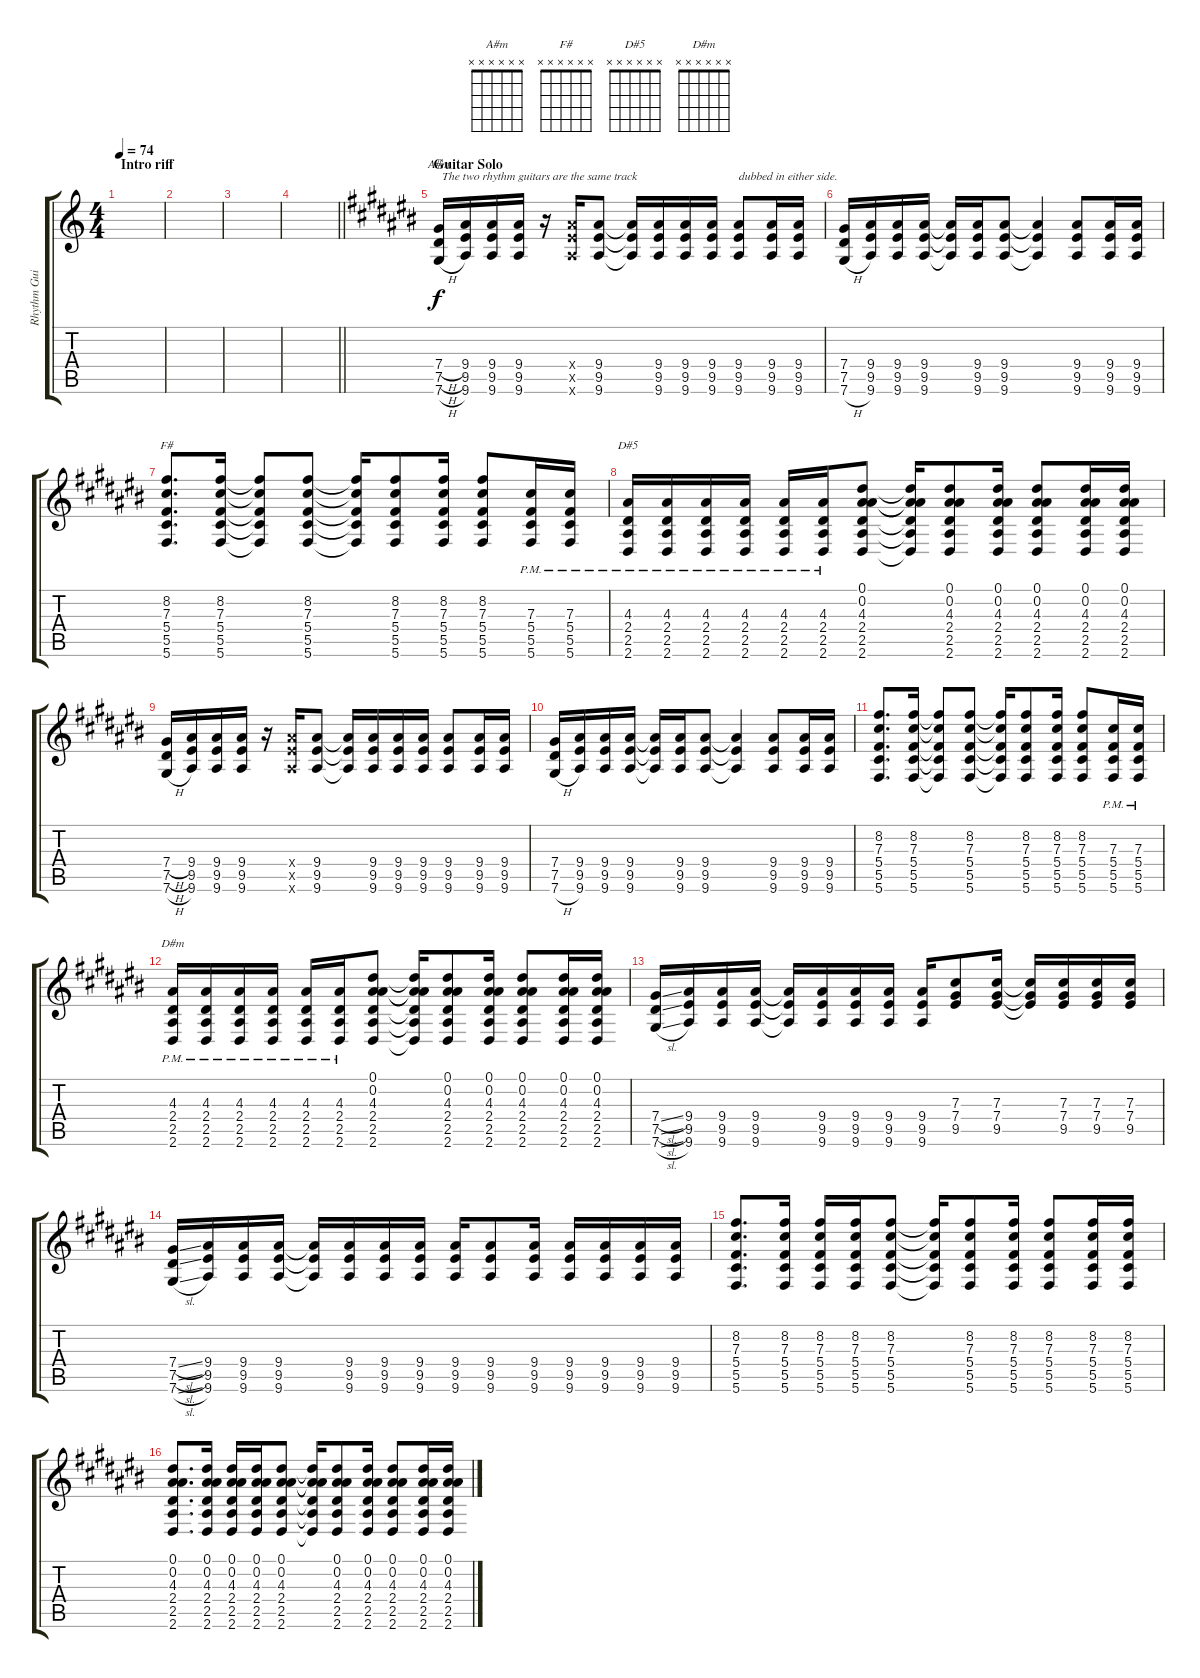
\track ("Rhythm Guitar (left), overdrive" "Rhythm Gui") {instrument overdrivenguitar}
\staff {score tabs}
\tuning (Eb4 Bb3 Gb3 Db3 Ab2 Db2) {hide}
\chord ("A#m" x x x x x x)
\chord ("F#" x x x x x x)
\chord ("D#5" x x x x x x)
\chord ("D#m" x x x x x x)
\ts (4 4)
\section ("" "Intro riff")
\tempo 74
\clef g2
\ks c
|
|
|
\barLineRight lightlight
|
\section ("" "Guitar Solo")
\ks a#minor
(7.4{h} 7.5{h} 7.6{h}).16{ch "A#m" txt " The two rhythm guitars are the same track"} (9.4 9.5 9.6).16 (9.4 9.5 9.6).16 (9.4 9.5 9.6).16 r.16 (9.4{x} 9.5{x} 9.6{x}).16 (9.4 9.5 9.6).8 (9.4{t} 9.5{t} 9.6{t}).16 (9.4 9.5 9.6).16 (9.4 9.5 9.6).16 (9.4 9.5 9.6).16 (9.4 9.5 9.6).8{txt "dubbed in either side."} (9.4 9.5 9.6).16 (9.4 9.5 9.6).16 |
(7.4 7.5 7.6{h}).16 (9.4 9.5 9.6).16 (9.4 9.5 9.6).16 (9.4 9.5 9.6).16 (9.4{t} 9.5{t} 9.6{t}).16 (9.4 9.5 9.6).16 (9.4 9.5 9.6).8 (9.4{t} 9.5{t} 9.6{t}).4 (9.4 9.5 9.6).8 (9.4 9.5 9.6).16 (9.4 9.5 9.6).16 |
(8.2 7.3 5.4 5.5 5.6).8{d ch "F#"} (8.2 7.3 5.4 5.5 5.6).16 (8.2{t} 7.3{t} 5.4{t} 5.5{t} 5.6{t}).8 (8.2 7.3 5.4 5.5 5.6).8 (8.2{t} 7.3{t} 5.4{t} 5.5{t} 5.6{t}).16 (8.2 7.3 5.4 5.5 5.6).8 (8.2 7.3 5.4 5.5 5.6).16 (8.2 7.3 5.4 5.5 5.6).8 (7.3{pm} 5.4{pm} 5.5{pm} 5.6{pm}).16 (7.3{pm} 5.4{pm} 5.5{pm} 5.6{pm}).16 |
(4.3{pm} 2.4{pm} 2.5{pm} 2.6{pm}).16{ch "D#5"} (4.3{pm} 2.4{pm} 2.5{pm} 2.6{pm}).16 (4.3{pm} 2.4{pm} 2.5{pm} 2.6{pm}).16 (4.3{pm} 2.4{pm} 2.5{pm} 2.6{pm}).16 (4.3{pm} 2.4{pm} 2.5{pm} 2.6{pm}).16 (4.3{pm} 2.4{pm} 2.5{pm} 2.6{pm}).16 (0.1 0.2 4.3 2.4 2.5 2.6).8 (0.1{t} 0.2{t} 4.3{t} 2.4{t} 2.5{t} 2.6{t}).16 (0.1 0.2 4.3 2.4 2.5 2.6).8 (0.1 0.2 4.3 2.4 2.5 2.6).16 (0.1 0.2 4.3 2.4 2.5 2.6).8 (0.1 0.2 4.3 2.4 2.5 2.6).16 (0.1 0.2 4.3 2.4 2.5 2.6).16 |
(7.4{h} 7.5{h} 7.6{h}).16 (9.4 9.5 9.6).16 (9.4 9.5 9.6).16 (9.4 9.5 9.6).16 r.16 (9.4{x} 9.5{x} 9.6{x}).16 (9.4 9.5 9.6).8 (9.4{t} 9.5{t} 9.6{t}).16 (9.4 9.5 9.6).16 (9.4 9.5 9.6).16 (9.4 9.5 9.6).16 (9.4 9.5 9.6).8 (9.4 9.5 9.6).16 (9.4 9.5 9.6).16 |
(7.4 7.5 7.6{h}).16 (9.4 9.5 9.6).16 (9.4 9.5 9.6).16 (9.4 9.5 9.6).16 (9.4{t} 9.5{t} 9.6{t}).16 (9.4 9.5 9.6).16 (9.4 9.5 9.6).8 (9.4{t} 9.5{t} 9.6{t}).4 (9.4 9.5 9.6).8 (9.4 9.5 9.6).16 (9.4 9.5 9.6).16 |
(8.2 7.3 5.4 5.5 5.6).8{d} (8.2 7.3 5.4 5.5 5.6).16 (8.2{t} 7.3{t} 5.4{t} 5.5{t} 5.6{t}).8 (8.2 7.3 5.4 5.5 5.6).8 (8.2{t} 7.3{t} 5.4{t} 5.5{t} 5.6{t}).16 (8.2 7.3 5.4 5.5 5.6).8 (8.2 7.3 5.4 5.5 5.6).16 (8.2 7.3 5.4 5.5 5.6).8 (7.3{pm} 5.4{pm} 5.5{pm} 5.6{pm}).16 (7.3{pm} 5.4{pm} 5.5{pm} 5.6{pm}).16 |
(4.3{pm} 2.4{pm} 2.5{pm} 2.6{pm}).16{ch "D#m"} (4.3{pm} 2.4{pm} 2.5{pm} 2.6{pm}).16 (4.3{pm} 2.4{pm} 2.5{pm} 2.6{pm}).16 (4.3{pm} 2.4{pm} 2.5{pm} 2.6{pm}).16 (4.3{pm} 2.4{pm} 2.5{pm} 2.6{pm}).16 (4.3{pm} 2.4{pm} 2.5{pm} 2.6{pm}).16 (0.1 0.2 4.3 2.4 2.5 2.6).8 (0.1{t} 0.2{t} 4.3{t} 2.4{t} 2.5{t} 2.6{t}).16 (0.1 0.2 4.3 2.4 2.5 2.6).8 (0.1 0.2 4.3 2.4 2.5 2.6).16 (0.1 0.2 4.3 2.4 2.5 2.6).8 (0.1 0.2 4.3 2.4 2.5 2.6).16 (0.1 0.2 4.3 2.4 2.5 2.6).16 |
(7.4{sl} 7.5{sl} 7.6{sl}).16 (9.4 9.5 9.6).16 (9.4 9.5 9.6).16 (9.4 9.5 9.6).16 (9.4{t} 9.5{t} 9.6{t}).16 (9.4 9.5 9.6).16 (9.4 9.5 9.6).16 (9.4 9.5 9.6).16 (9.4 9.5 9.6).16 (7.3 7.4 9.5).8 (7.3 7.4 9.5).16 (7.3{t} 7.4{t} 9.5{t}).16 (7.3 7.4 9.5).16 (7.3 7.4 9.5).16 (7.3 7.4 9.5).16 |
(7.4{sl} 7.5{sl} 7.6{sl}).16 (9.4 9.5 9.6).16 (9.4 9.5 9.6).16 (9.4 9.5 9.6).16 (9.4{t} 9.5{t} 9.6{t}).16 (9.4 9.5 9.6).16 (9.4 9.5 9.6).16 (9.4 9.5 9.6).16 (9.4 9.5 9.6).16 (9.4 9.5 9.6).8 (9.4 9.5 9.6).16 (9.4 9.5 9.6).16 (9.4 9.5 9.6).16 (9.4 9.5 9.6).16 (9.4 9.5 9.6).16 |
(8.2 7.3 5.4 5.5 5.6).8{d} (8.2 7.3 5.4 5.5 5.6).16 (8.2 7.3 5.4 5.5 5.6).16 (8.2 7.3 5.4 5.5 5.6).16 (8.2 7.3 5.4 5.5 5.6).8 (8.2{t} 7.3{t} 5.4{t} 5.5{t} 5.6{t}).16 (8.2 7.3 5.4 5.5 5.6).8 (8.2 7.3 5.4 5.5 5.6).16 (8.2 7.3 5.4 5.5 5.6).8 (8.2 7.3 5.4 5.5 5.6).16 (8.2 7.3 5.4 5.5 5.6).16 |
(0.1 0.2 4.3 2.4 2.5 2.6).8{d} (0.1 0.2 4.3 2.4 2.5 2.6).16 (0.1 0.2 4.3 2.4 2.5 2.6).16 (0.1 0.2 4.3 2.4 2.5 2.6).16 (0.1 0.2 4.3 2.4 2.5 2.6).8 (0.1{t} 0.2{t} 4.3{t} 2.4{t} 2.5{t} 2.6{t}).16 (0.1 0.2 4.3 2.4 2.5 2.6).8 (0.1 0.2 4.3 2.4 2.5 2.6).16 (0.1 0.2 4.3 2.4 2.5 2.6).8 (0.1 0.2 4.3 2.4 2.5 2.6).16 (0.1 0.2 4.3 2.4 2.5 2.6).16
